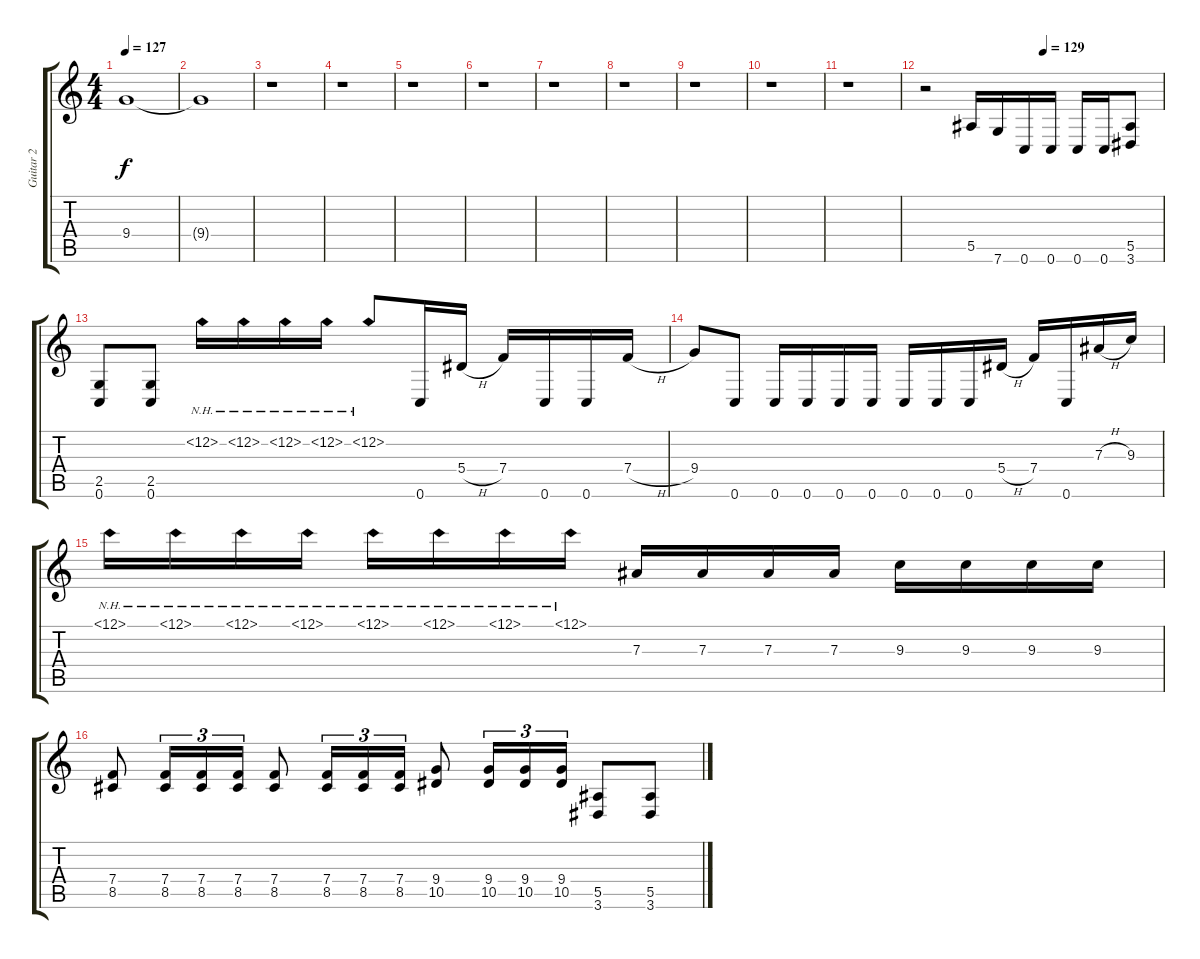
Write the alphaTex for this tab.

\track ("Guitar 2" "Guitar 2") {instrument distortionguitar}
\staff {score tabs}
\tuning (C4 G3 Eb3 Bb2 F2 C2) {hide}
\ts (4 4)
\section ("" "")
\tempo 127
\clef g2
\ks c
9.4.1{dy f volume 0} |
9.4{t}.1 |
r.1 |
r.1 |
r.1 |
r.1 |
r.1 |
r.1 |
\section ("" "")
r.1 |
r.1 |
r.1 |
\tempo (129 0.5)
r.2{volume 16} 5.5.16 7.6.16 0.6.16 0.6.16 0.6.16 0.6.16 (5.5 3.6).8 |
\section ("" "")
(2.5 0.6).8 (2.5 0.6).8 12.2{nh}.16 12.2{nh}.16 12.2{nh}.16 12.2{nh}.16 12.2{nh}.8 0.6.16 5.4{h}.16 7.4.16 0.6.16 0.6.16 7.4{h}.16 |
9.4.8 0.6.8 0.6.16 0.6.16 0.6.16 0.6.16 0.6.16 0.6.16 0.6.16 5.4{h}.16 7.4.16 0.6.16 7.3{h}.16 9.3.16 |
12.1{nh}.16 12.1{nh}.16 12.1{nh}.16 12.1{nh}.16 12.1{nh}.16 12.1{nh}.16 12.1{nh}.16 12.1{nh}.16 7.3.16 7.3.16 7.3.16 7.3.16 9.3.16 9.3.16 9.3.16 9.3.16 |
(7.4 8.5).8 (7.4 8.5).16{tu (3 2)} (7.4 8.5).16{tu (3 2)} (7.4 8.5).16{tu (3 2)} (7.4 8.5).8 (7.4 8.5).16{tu (3 2)} (7.4 8.5).16{tu (3 2)} (7.4 8.5).16{tu (3 2)} (9.4 10.5).8 (9.4 10.5).16{tu (3 2)} (9.4 10.5).16{tu (3 2)} (9.4 10.5).16{tu (3 2)} (5.5 3.6).8 (5.5 3.6).8
